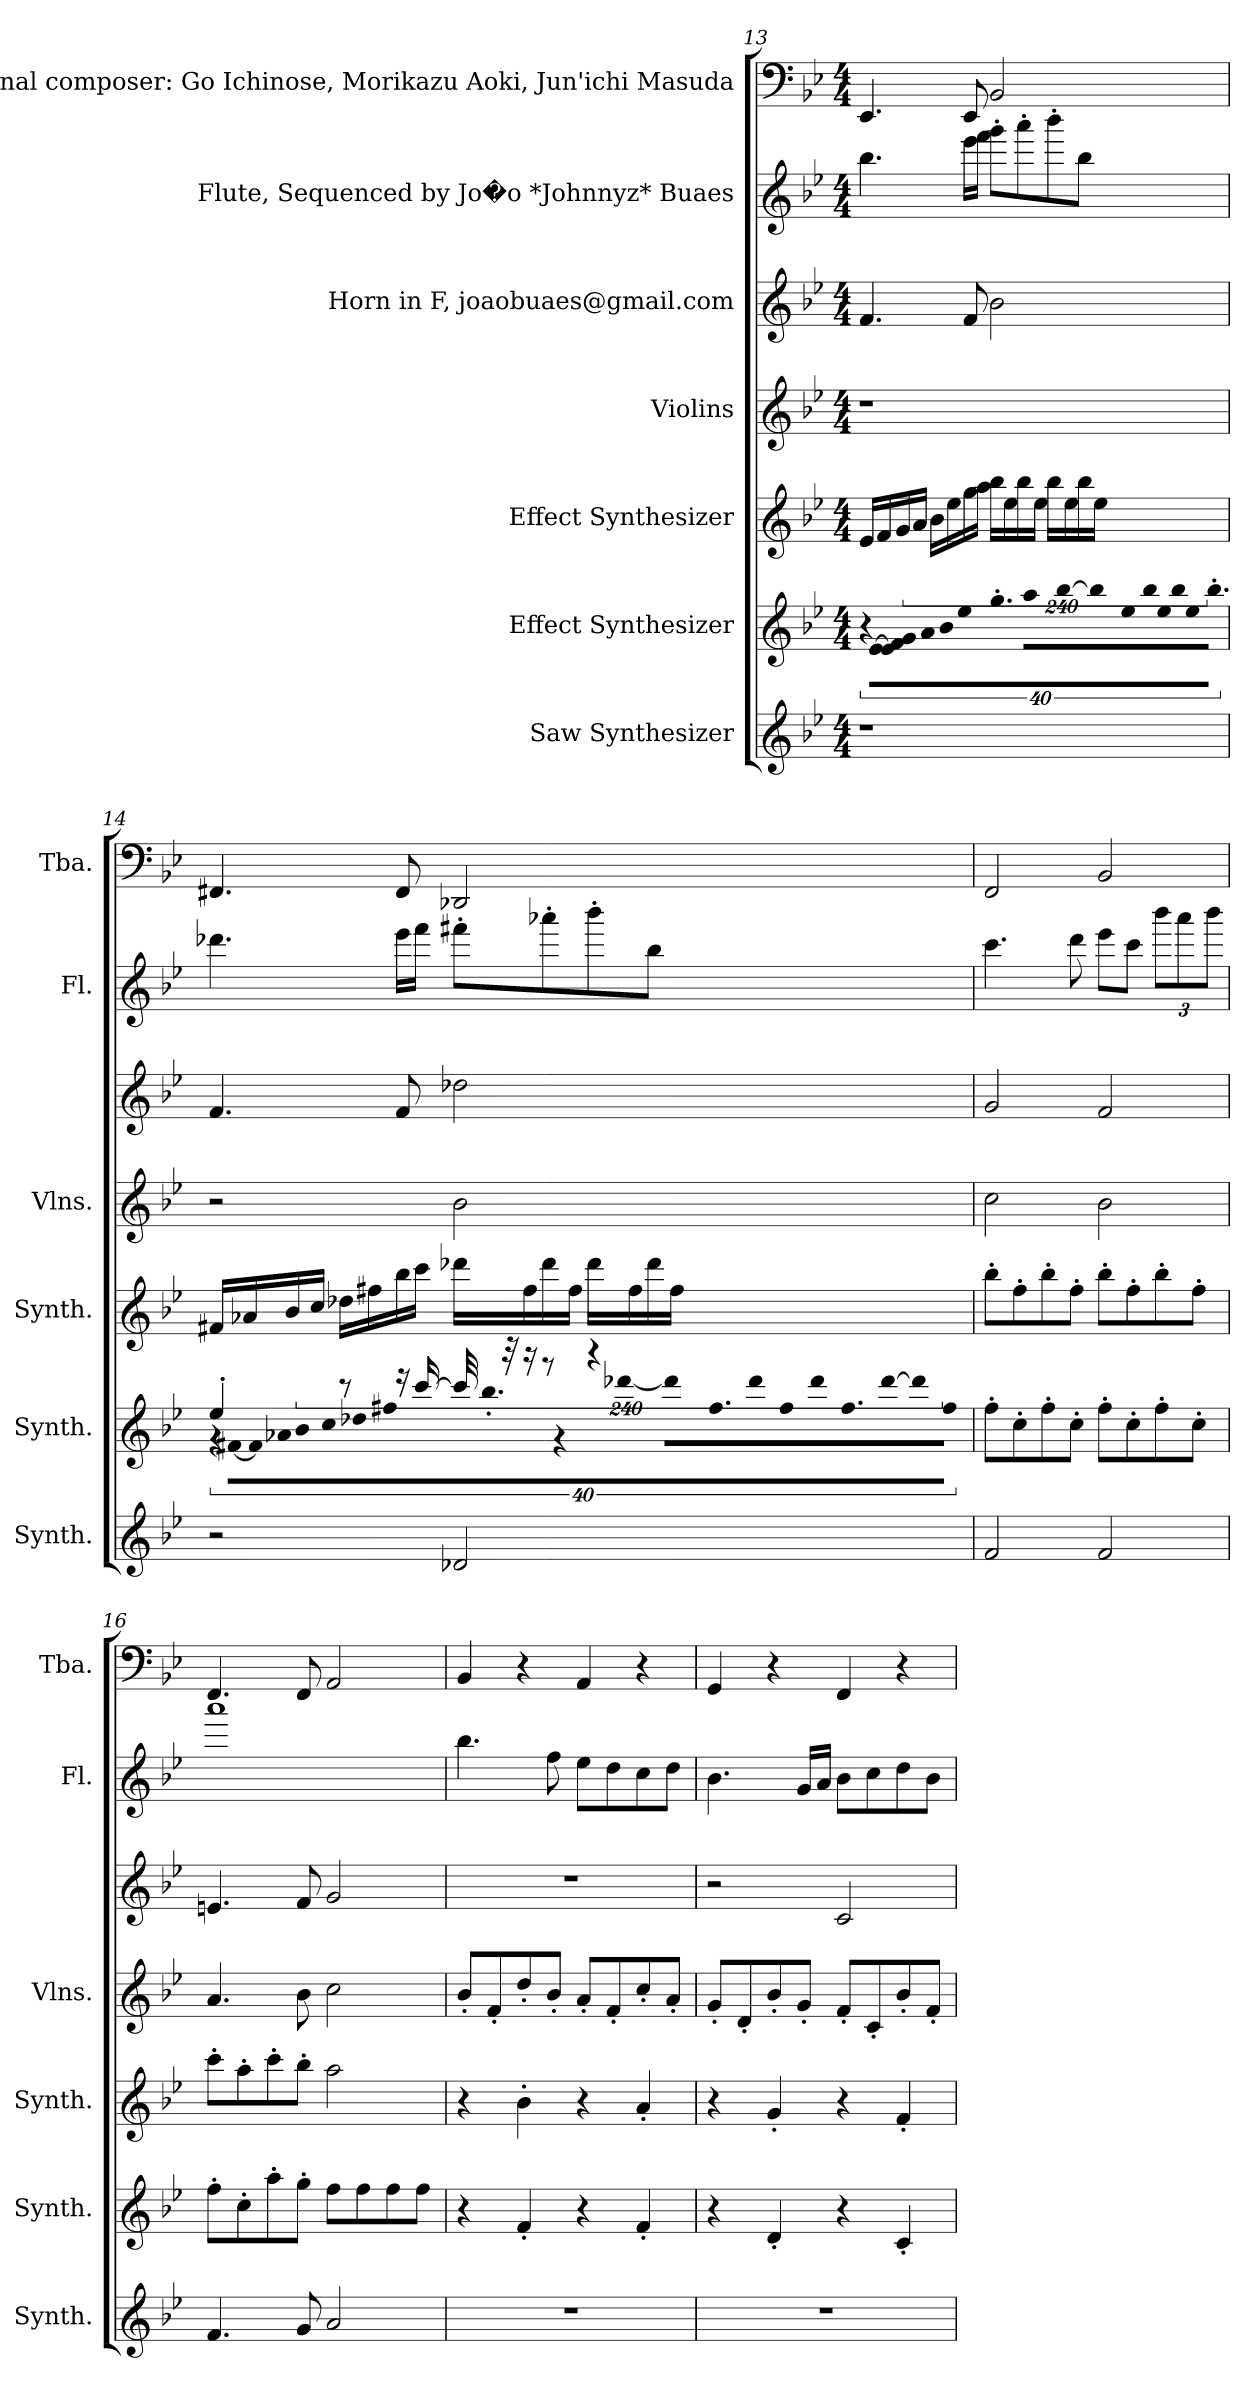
**kern	**kern	**kern	**kern	**kern	**kern	**kern
*part7	*part6	*part5	*part4	*part3	*part2	*part1
*staff7	*staff6	*staff5	*staff4	*staff3	*staff2	*staff1
*I"Saw Synthesizer	*I"Effect Synthesizer	*I"Effect Synthesizer	*I"Violins	*I"Horn in F, joaobuaes@gmail.com	*I"Flute, Sequenced by Jo�o *Johnnyz* Buaes	*I"Tuba, Original composer: Go Ichinose, Morikazu Aoki, Jun'ichi Masuda
*I'Synth.	*I'Synth.	*I'Synth.	*I'Vlns.	*	*I'Fl.	*I'Tba.
*clefG2	*clefG2	*clefG2	*clefG2	*clefG2	*clefG2	*clefF4
*	*	*	*	*ITrd4c7	*	*
*k[b-e-]	*k[b-e-]	*k[b-e-]	*k[b-e-]	*k[b-e-a-]	*k[b-e-]	*k[b-e-]
*M4/4	*M4/4	*M4/4	*M4/4	*M4/4	*M4/4	*M4/4
=13	=13	=13	=13	=13	=13	=13
!	!LO:N:vis=32	!	!	!	!	!
1r	640%23r	16e-/LL	1r	4.B-/	4.bb-\	4.EE-/
!	!LO:N:vis=32	!	!	!	!	!
.	[640%23e-\LLL	.	.	.	.	.
.	.	16f/	.	.	.	.
!	!LO:N:vis=32	!	!	!	!	!
.	640%23e-\]	.	.	.	.	.
!	!LO:N:vis=32	!	!	!	!	!
.	640%23f\J	.	.	.	.	.
.	.	16g/	.	.	.	.
!	!LO:N:vis=16	!	!	!	!	!
.	1920%137g\	.	.	.	.	.
.	.	16a/JJ	.	.	.	.
!	!LO:N:vis=16	!	!	!	!	!
.	1920%137a\	.	.	.	.	.
.	.	16b-\LL	.	.	.	.
!	!LO:N:vis=16	!	!	!	!	!
.	1920%137b-\	.	.	.	.	.
.	.	16ee-\	.	.	.	.
!	!LO:N:vis=32	!	!	!	!	!
.	640%23ee-\K	.	.	.	.	.
.	.	16gg\	.	8B-/	16eee-\LL	8EE-/
!	!LO:N:vis=16.	!	!	!	!	!
.	960%103gg'\JJ	.	.	.	.	.
.	.	16aa\JJ	.	.	16fff\JJ	.
.	.	16bb-\LL	.	2e-\	8ggg'\L	2BB-/
*	*Xbrackettup	*	*	*	*	*
!	!LO:N:vis=32	!	!	!	!	!
.	640%23aa\LLL	.	.	.	.	.
!	!LO:N:vis=32	!	!	!	!	!
.	[640%23bb-\	.	.	.	.	.
.	.	16ee-\	.	.	.	.
!	!LO:N:vis=32	!	!	!	!	!
.	640%23bb-\]	.	.	.	.	.
!	!LO:N:vis=32	!	!	!	!	!
.	640%23ee-\J	.	.	.	.	.
.	.	16bb-\	.	.	8aaa'\	.
!	!LO:N:vis=16	!	!	!	!	!
.	1920%137bb-\	.	.	.	.	.
.	.	16ee-\JJ	.	.	.	.
!	!LO:N:vis=16	!	!	!	!	!
.	1920%137ee-\	.	.	.	.	.
.	.	16bb-\LL	.	.	8bbb-'\	.
!	!LO:N:vis=16	!	!	!	!	!
.	1920%137bb-\	.	.	.	.	.
.	.	16ee-\	.	.	.	.
!	!LO:N:vis=32	!	!	!	!	!
.	640%23ee-\K	.	.	.	.	.
.	.	16bb-\	.	.	8bb-\J	.
!	!LO:N:vis=16.	!	!	!	!	!
.	960%103bb-'\JJ	.	.	.	.	.
.	.	16ee-\JJ	.	.	.	.
480ryy	.	480ryy	480ryy	480ryy	480ryy	480ryy
!!LO:PB:g=z
=14	=14	=14	=14	=14	=14	=14
*	*^	*	*	*	*	*
*	*	*brackettup	*	*	*	*	*
!	!	!LO:N:vis=32	!	!	!	!	!
2r	4ee-'/	640%23r	16f#X/LL	2r	4.B-/	4.ddd-X\	4.FF#X/
!	!	!LO:N:vis=32	!	!	!	!	!
.	.	[640%23f#X\LLL	.	.	.	.	.
.	.	.	16a-X/	.	.	.	.
!	!	!LO:N:vis=32	!	!	!	!	!
.	.	640%23f#\]	.	.	.	.	.
!	!	!LO:N:vis=32	!	!	!	!	!
.	.	640%23a-X\J	.	.	.	.	.
.	.	.	16b-/	.	.	.	.
!	!	!LO:N:vis=16	!	!	!	!	!
.	.	1920%137b-\	.	.	.	.	.
.	.	.	16cc/JJ	.	.	.	.
!	!	!LO:N:vis=16	!	!	!	!	!
.	.	1920%137cc\	.	.	.	.	.
.	8r	.	16dd-X\LL	.	.	.	.
!	!	!LO:N:vis=16	!	!	!	!	!
.	.	1920%137dd-X\	.	.	.	.	.
.	.	.	16ff#X\	.	.	.	.
!	!	!LO:N:vis=32	!	!	!	!	!
.	.	640%23ff#X\K	.	.	.	.	.
.	16r	.	16bb-\	.	8B-/	16eee-\LL	8FF#/
!	!	!LO:N:vis=16.	!	!	!	!	!
.	.	960%103bb-'\JJ	.	.	.	.	.
.	[16ccc/	.	16ccc\JJ	.	.	16fff\JJ	.
2d-X/	32ccc/]	.	16ddd-X\LL	2b-\	2g-X\	8fff#X'\L	2DD-X/
!	!	!LO:N:vis=32	!	!	!	!	!
.	.	1920%53r	.	.	.	.	.
!	!	!LO:N:vis=32	!	!	!	!	!
.	.	[1920%53ddd-X\	.	.	.	.	.
.	32r	.	.	.	.	.	.
!	!	!LO:N:vis=32	!	!	!	!	!
.	.	1920%53ddd-\KLL]	.	.	.	.	.
.	16r	.	16ff#\	.	.	.	.
.	.	18.ff#\	.	.	.	.	.
.	8r	.	16ddd-\	.	.	8aaa-X'\	.
!	!	!LO:N:vis=16	!	!	!	!	!
.	.	1920%107ddd-\	.	.	.	.	.
.	.	.	16ff#\JJ	.	.	.	.
!	!	!LO:N:vis=16	!	!	!	!	!
.	.	1920%107ff#\	.	.	.	.	.
.	4r	.	16ddd-\LL	.	.	8bbb-'\	.
!	!	!LO:N:vis=16	!	!	!	!	!
.	.	1920%107ddd-\	.	.	.	.	.
.	.	.	16ff#\	.	.	.	.
.	.	18.ff#\	.	.	.	.	.
.	.	.	16ddd-\	.	.	8bb-\J	.
!	!	!LO:N:vis=32	!	!	!	!	!
.	.	[1920%53ddd-\L	.	.	.	.	.
.	.	.	16ff#\JJ	.	.	.	.
!	!	!LO:N:vis=32	!	!	!	!	!
.	.	1920%53ddd-\]	.	.	.	.	.
!	!	!LO:N:vis=32	!	!	!	!	!
.	.	1920%53ff#\JJJ	.	.	.	.	.
1920ryy	1920ryy	.	1920ryy	1920ryy	1920ryy	1920ryy	1920ryy
*	*v	*v	*	*	*	*	*
!!LO:PB:g=z
=15	=15	=15	=15	=15	=15	=15
2f/	8ff'\L	8bb-'\L	2cc\	2c/	4.ccc\	2FF/
.	8cc'\	8ff'\	.	.	.	.
.	8ff'\	8bb-'\	.	.	.	.
.	8cc'\J	8ff'\J	.	.	8ddd\	.
2f/	8ff'\L	8bb-'\L	2b-\	2B-/	8eee-\L	2BB-/
.	8cc'\	8ff'\	.	.	8ccc\J	.
*	*	*	*	*	*Xbrackettup	*
.	8ff'\	8bb-'\	.	.	12bbb-\L	.
.	.	.	.	.	12aaa\	.
.	8cc'\J	8ff'\J	.	.	.	.
.	.	.	.	.	12bbb-\J	.
=16	=16	=16	=16	=16	=16	=16
4.f/	8ff'\L	8ccc'\L	4.a/	4.An/	1aaa	4.FF/
.	8cc'\	8aa'\	.	.	.	.
.	8aa'\	8ccc'\	.	.	.	.
8g/	8gg'\J	8bb-'\J	8b-\	8B-/	.	8FF/
2a/	8ff\L	2aa\	2cc\	2c/	.	2AA/
.	8ff\	.	.	.	.	.
.	8ff\	.	.	.	.	.
.	8ff\J	.	.	.	.	.
=17	=17	=17	=17	=17	=17	=17
1r	4r	4r	8b-'/L	1r	4.bb-\	4BB-/
.	.	.	8f'/	.	.	.
.	4f'/	4b-'\	8dd'/	.	.	4r
.	.	.	8b-'/J	.	8ff\	.
.	4r	4r	8a'/L	.	8ee-\L	4AA/
.	.	.	8f'/	.	8dd\	.
.	4f'/	4a'/	8cc'/	.	8cc\	4r
.	.	.	8a'/J	.	8dd\J	.
=18	=18	=18	=18	=18	=18	=18
1r	4r	4r	8g'/L	2r	4.b-\	4GG/
.	.	.	8d'/	.	.	.
.	4d'/	4g'/	8b-'/	.	.	4r
.	.	.	8g'/J	.	16g/LL	.
.	.	.	.	.	16a/JJ	.
.	4r	4r	8f'/L	2F/	8b-\L	4FF/
.	.	.	8c'/	.	8cc\	.
.	4c'/	4f'/	8b-'/	.	8dd\	4r
.	.	.	8f'/J	.	8b-\J	.
=	=	=	=	=	=	=
*-	*-	*-	*-	*-	*-	*-
